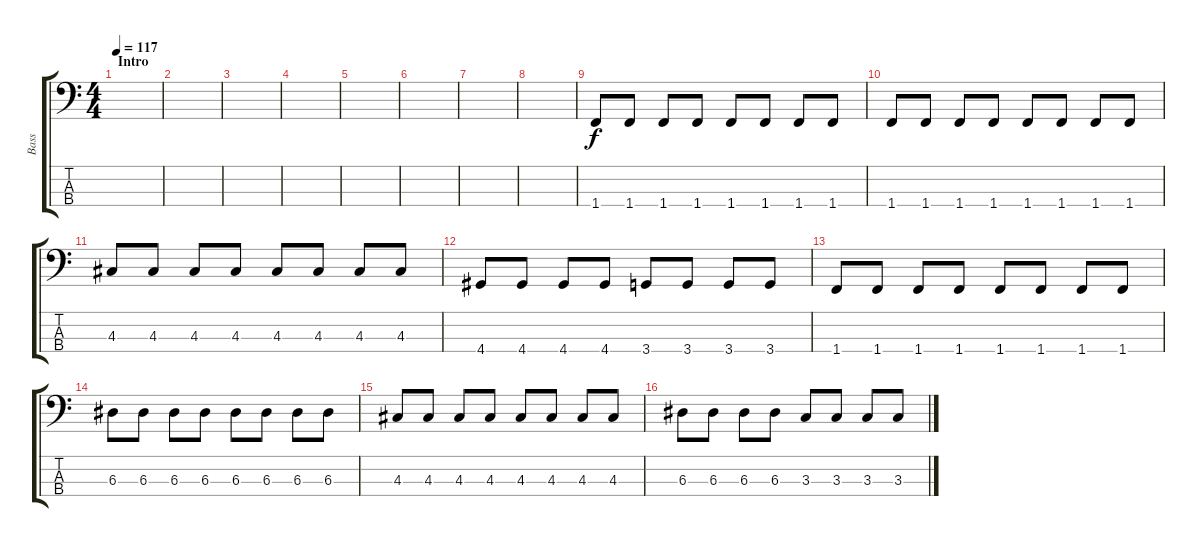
\track ("Bass" "Bass") {instrument electricbasspick}
\staff {score tabs}
\tuning (G2 D2 A1 E1) {hide}
\ts (4 4)
\section ("" "Intro")
\tempo 117
\clef f4
\ks c
|
|
|
|
|
|
|
|
1.4.8 1.4.8 1.4.8 1.4.8 1.4.8 1.4.8 1.4.8 1.4.8 |
1.4.8 1.4.8 1.4.8 1.4.8 1.4.8 1.4.8 1.4.8 1.4.8 |
4.3.8 4.3.8 4.3.8 4.3.8 4.3.8 4.3.8 4.3.8 4.3.8 |
4.4.8 4.4.8 4.4.8 4.4.8 3.4.8 3.4.8 3.4.8 3.4.8 |
1.4.8 1.4.8 1.4.8 1.4.8 1.4.8 1.4.8 1.4.8 1.4.8 |
6.3.8 6.3.8 6.3.8 6.3.8 6.3.8 6.3.8 6.3.8 6.3.8 |
4.3.8 4.3.8 4.3.8 4.3.8 4.3.8 4.3.8 4.3.8 4.3.8 |
6.3.8 6.3.8 6.3.8 6.3.8 3.3.8 3.3.8 3.3.8 3.3.8
